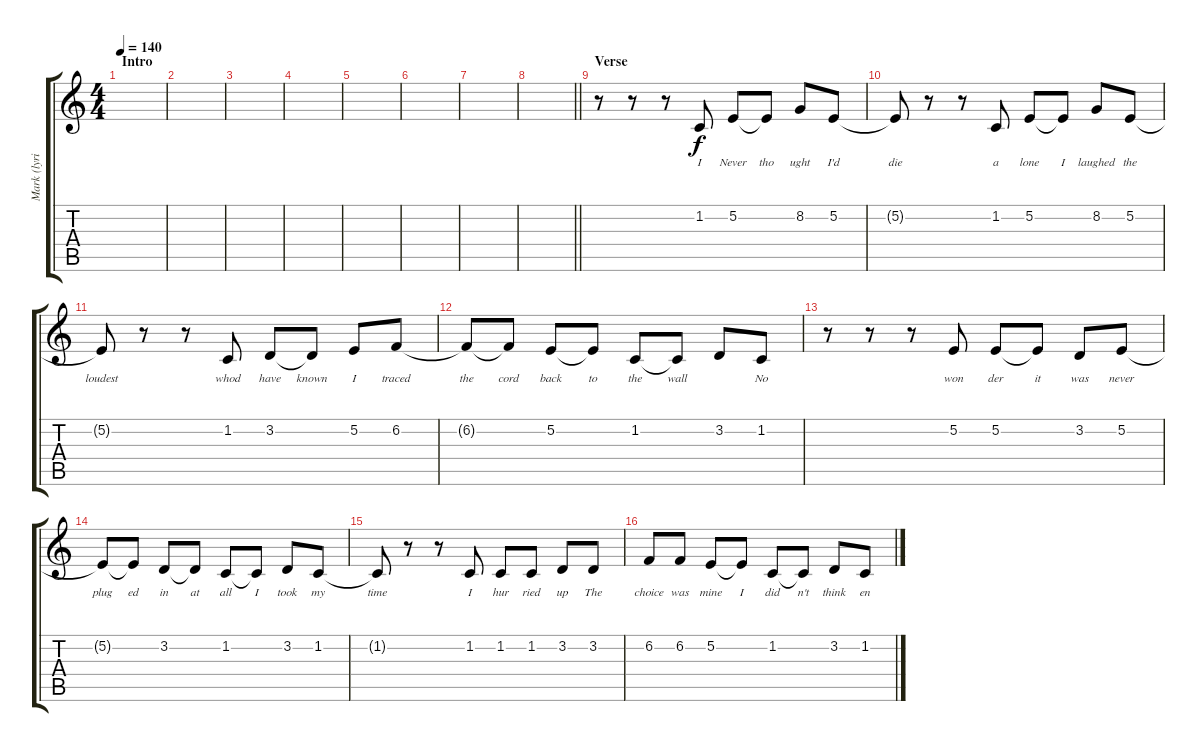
\track ("Mark (lyrics)" "Mark (lyri") {instrument oboe}
\staff {score tabs}
\tuning (E4 B3 G3 D3 A2 E2) {hide}
\ts (4 4)
\section ("" "Intro")
\tempo 140
\clef g2
\ks c
|
|
|
|
|
|
|
\barLineRight lightlight
|
\section ("" "Verse")
r.8 r.8 r.8 1.2.8{lyrics (0 "I") lyrics (1 "") lyrics (2 "") lyrics (3 "") lyrics (4 "")} 5.2.8{lyrics (0 "Never") lyrics (1 "") lyrics (2 "") lyrics (3 "") lyrics (4 "")} 5.2{t}.8{lyrics (0 "tho") lyrics (1 "") lyrics (2 "") lyrics (3 "") lyrics (4 "")} 8.2.8{lyrics (0 "ught") lyrics (1 "") lyrics (2 "") lyrics (3 "") lyrics (4 "")} 5.2.8{lyrics (0 "I'd") lyrics (1 "") lyrics (2 "") lyrics (3 "") lyrics (4 "")} |
5.2{t}.8{lyrics (0 "die") lyrics (1 "") lyrics (2 "") lyrics (3 "") lyrics (4 "")} r.8 r.8 1.2.8{lyrics (0 "a") lyrics (1 "") lyrics (2 "") lyrics (3 "") lyrics (4 "")} 5.2.8{lyrics (0 "lone") lyrics (1 "") lyrics (2 "") lyrics (3 "") lyrics (4 "")} 5.2{t}.8{lyrics (0 "I") lyrics (1 "") lyrics (2 "") lyrics (3 "") lyrics (4 "")} 8.2.8{lyrics (0 "laughed") lyrics (1 "") lyrics (2 "") lyrics (3 "") lyrics (4 "")} 5.2.8{lyrics (0 "the") lyrics (1 "") lyrics (2 "") lyrics (3 "") lyrics (4 "")} |
5.2{t}.8{lyrics (0 "loudest") lyrics (1 "") lyrics (2 "") lyrics (3 "") lyrics (4 "")} r.8 r.8 1.2.8{lyrics (0 "whod") lyrics (1 "") lyrics (2 "") lyrics (3 "") lyrics (4 "")} 3.2.8{lyrics (0 "have") lyrics (1 "") lyrics (2 "") lyrics (3 "") lyrics (4 "")} 3.2{t}.8{lyrics (0 "known") lyrics (1 "") lyrics (2 "") lyrics (3 "") lyrics (4 "")} 5.2.8{lyrics (0 "I") lyrics (1 "") lyrics (2 "") lyrics (3 "") lyrics (4 "")} 6.2.8{lyrics (0 "traced") lyrics (1 "") lyrics (2 "") lyrics (3 "") lyrics (4 "")} |
6.2{t}.8{lyrics (0 "the") lyrics (1 "") lyrics (2 "") lyrics (3 "") lyrics (4 "")} 6.2{t}.8{lyrics (0 "cord") lyrics (1 "") lyrics (2 "") lyrics (3 "") lyrics (4 "")} 5.2.8{lyrics (0 "back") lyrics (1 "") lyrics (2 "") lyrics (3 "") lyrics (4 "")} 5.2{t}.8{lyrics (0 "to") lyrics (1 "") lyrics (2 "") lyrics (3 "") lyrics (4 "")} 1.2.8{lyrics (0 "the") lyrics (1 "") lyrics (2 "") lyrics (3 "") lyrics (4 "")} 1.2{t}.8{lyrics (0 "wall") lyrics (1 "") lyrics (2 "") lyrics (3 "") lyrics (4 "")} 3.2.8{lyrics (0 "") lyrics (1 "") lyrics (2 "") lyrics (3 "") lyrics (4 "")} 1.2.8{lyrics (0 "No") lyrics (1 "") lyrics (2 "") lyrics (3 "") lyrics (4 "")} |
r.8 r.8 r.8 5.2.8{lyrics (0 "won") lyrics (1 "") lyrics (2 "") lyrics (3 "") lyrics (4 "")} 5.2.8{lyrics (0 "der") lyrics (1 "") lyrics (2 "") lyrics (3 "") lyrics (4 "")} 5.2{t}.8{lyrics (0 "it") lyrics (1 "") lyrics (2 "") lyrics (3 "") lyrics (4 "")} 3.2.8{lyrics (0 "was") lyrics (1 "") lyrics (2 "") lyrics (3 "") lyrics (4 "")} 5.2.8{lyrics (0 "never") lyrics (1 "") lyrics (2 "") lyrics (3 "") lyrics (4 "")} |
5.2{t}.8{lyrics (0 "plug") lyrics (1 "") lyrics (2 "") lyrics (3 "") lyrics (4 "")} 5.2{t}.8{lyrics (0 "ed") lyrics (1 "") lyrics (2 "") lyrics (3 "") lyrics (4 "")} 3.2.8{lyrics (0 "in") lyrics (1 "") lyrics (2 "") lyrics (3 "") lyrics (4 "")} 3.2{t}.8{lyrics (0 "at") lyrics (1 "") lyrics (2 "") lyrics (3 "") lyrics (4 "")} 1.2.8{lyrics (0 "all") lyrics (1 "") lyrics (2 "") lyrics (3 "") lyrics (4 "")} 1.2{t}.8{lyrics (0 "I") lyrics (1 "") lyrics (2 "") lyrics (3 "") lyrics (4 "")} 3.2.8{lyrics (0 "took") lyrics (1 "") lyrics (2 "") lyrics (3 "") lyrics (4 "")} 1.2.8{lyrics (0 "my") lyrics (1 "") lyrics (2 "") lyrics (3 "") lyrics (4 "")} |
1.2{t}.8{lyrics (0 "time") lyrics (1 "") lyrics (2 "") lyrics (3 "") lyrics (4 "")} r.8 r.8 1.2.8{lyrics (0 "I") lyrics (1 "") lyrics (2 "") lyrics (3 "") lyrics (4 "")} 1.2.8{lyrics (0 "hur") lyrics (1 "") lyrics (2 "") lyrics (3 "") lyrics (4 "")} 1.2.8{lyrics (0 "ried") lyrics (1 "") lyrics (2 "") lyrics (3 "") lyrics (4 "")} 3.2.8{lyrics (0 "up") lyrics (1 "") lyrics (2 "") lyrics (3 "") lyrics (4 "")} 3.2.8{lyrics (0 "The") lyrics (1 "") lyrics (2 "") lyrics (3 "") lyrics (4 "")} |
6.2.8{lyrics (0 "choice") lyrics (1 "") lyrics (2 "") lyrics (3 "") lyrics (4 "")} 6.2.8{lyrics (0 "was") lyrics (1 "") lyrics (2 "") lyrics (3 "") lyrics (4 "")} 5.2.8{lyrics (0 "mine") lyrics (1 "") lyrics (2 "") lyrics (3 "") lyrics (4 "")} 5.2{t}.8{lyrics (0 "I") lyrics (1 "") lyrics (2 "") lyrics (3 "") lyrics (4 "")} 1.2.8{lyrics (0 "did") lyrics (1 "") lyrics (2 "") lyrics (3 "") lyrics (4 "")} 1.2{t}.8{lyrics (0 "n't") lyrics (1 "") lyrics (2 "") lyrics (3 "") lyrics (4 "")} 3.2.8{lyrics (0 "think") lyrics (1 "") lyrics (2 "") lyrics (3 "") lyrics (4 "")} 1.2.8{lyrics (0 "en") lyrics (1 "") lyrics (2 "") lyrics (3 "") lyrics (4 "")}
